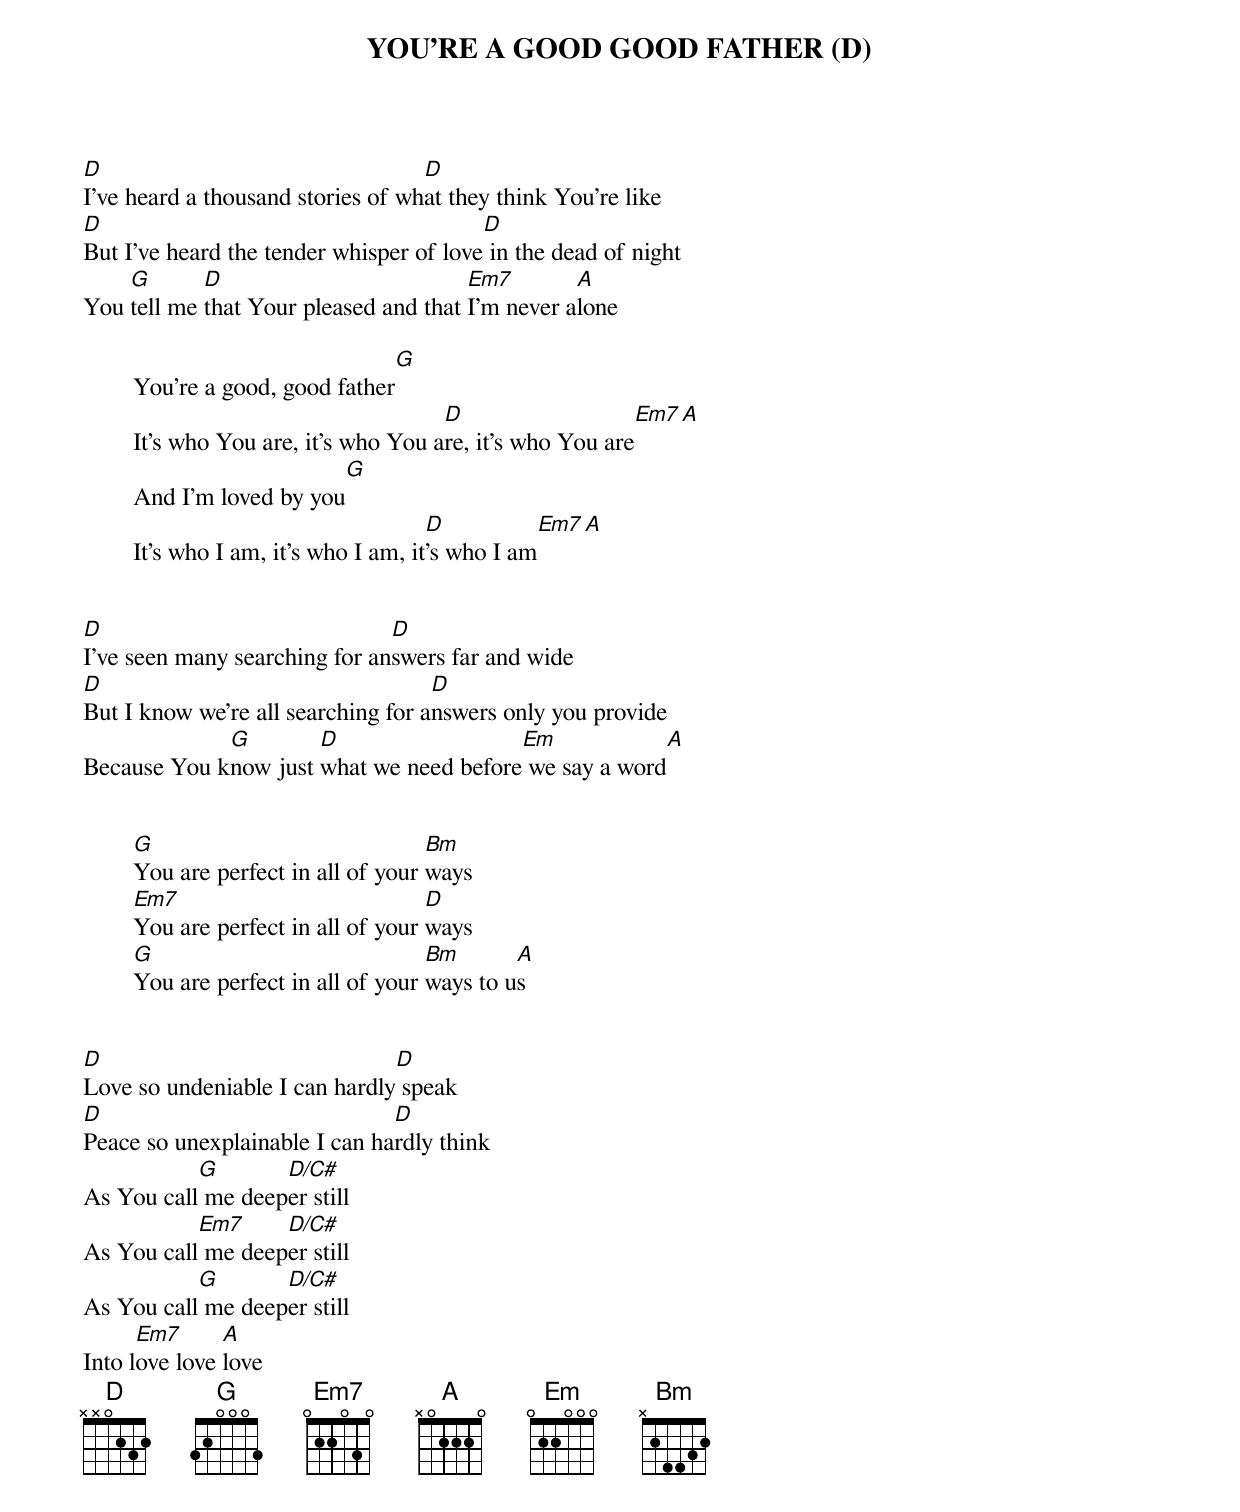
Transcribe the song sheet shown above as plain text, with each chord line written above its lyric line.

YOU'RE A GOOD GOOD FATHER (D)

D                                  D
I've heard a thousand stories of what they think You're like
D                                        D
But I've heard the tender whisper of love in the dead of night
    G       D                          Em7        A
You tell me that Your pleased and that I'm never alone

							G
	You're a good, good father
					D                     Em7            A
	It's who You are, it's who You are, it's who You are
						G
	And I'm loved by you
					D               Em7            A
	It's who I am, it's who I am, it's who I am


D                              D
I've seen many searching for answers far and wide
D                                   D
But I know we're all searching for answers only you provide
             G        D                  Em 		A
Because You know just what we need before we say a word


	G                              Bm
	You are perfect in all of your ways
	Em7                            D
	You are perfect in all of your ways
	G                              Bm       A
	You are perfect in all of your ways to us


D                              D
Love so undeniable I can hardly speak
D                              D
Peace so unexplainable I can hardly think
           G       D/C#
As You call me deeper still
           Em7     D/C#
As You call me deeper still
           G       D/C#
As You call me deeper still
      Em7      A
Into love love love
